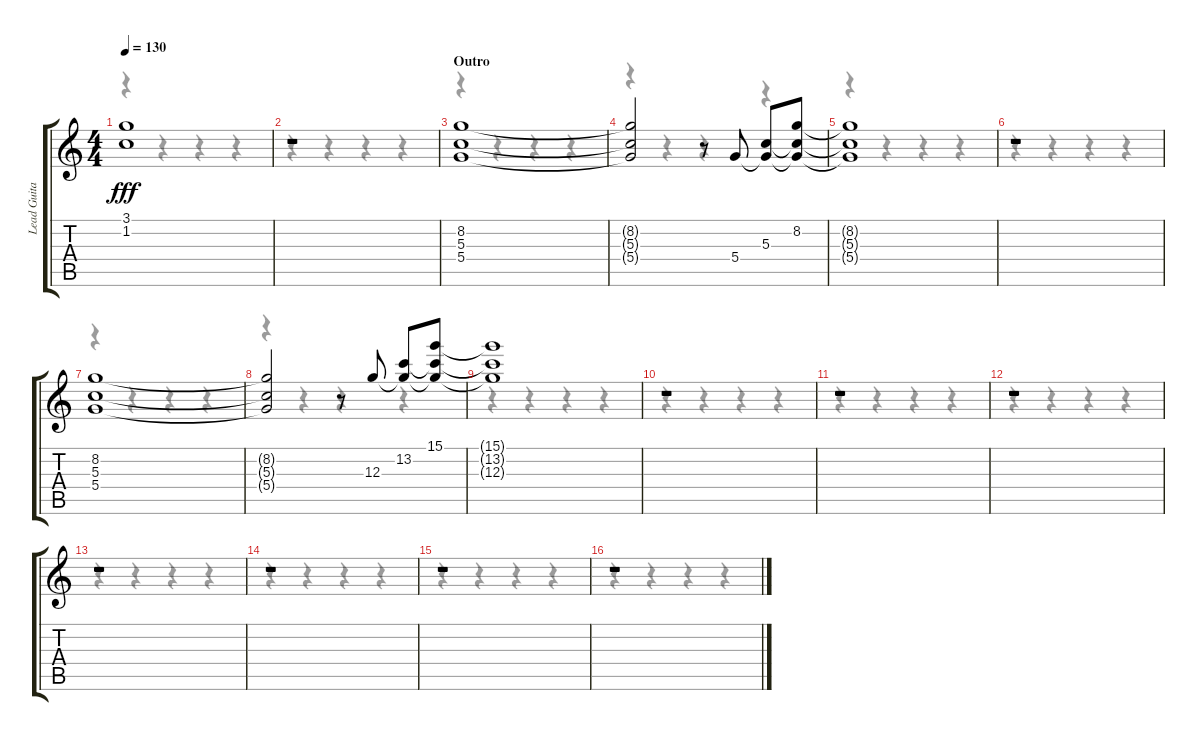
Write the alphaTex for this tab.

\track ("Lead Guitar" "Lead Guita") {instrument electricguitarclean}
\staff {score tabs}
\tuning (E4 B3 G3 D3 A2 E2) {hide}
\voice
\ts (4 4)
\tempo 130
\clef g2
\ks c
(3.1{t} 1.2{t}).1{dy fff} |
r.1 |
\section ("" "Outro")
(8.2 5.3 5.4).1 |
(8.2{t} 5.3{t} 5.4{t}).2 r.8 5.4.8 (5.3 5.4{t}).8 (8.2 5.3{t} 5.4{t}).8 |
(8.2{t} 5.3{t} 5.4{t}).1 |
r.1 |
(8.2 5.3 5.4).1 |
(8.2{t} 5.3{t} 5.4{t}).2 r.8 12.3.8 (13.2 12.3{t}).8 (15.1 13.2{t} 12.3{t}).8 |
(15.1{t} 13.2{t} 12.3{t}).1 |
r.1 |
r.1 |
r.1 |
r.1 |
r.1 |
r.1 |
r.1
\voice
\clef g2
\ottava regular
\simile none
\ks c
r.4{dy f} r.4 r.4 r.4 |
r.4 r.4 r.4 r.4 |
r.4 r.4 r.4 r.4 |
r.4 r.4 r.4 r.4 |
r.4 r.4 r.4 r.4 |
r.4 r.4 r.4 r.4 |
r.4 r.4 r.4 r.4 |
r.4 r.4 r.4 r.4 |
r.4 r.4 r.4 r.4 |
r.4 r.4 r.4 r.4 |
r.4 r.4 r.4 r.4 |
r.4 r.4 r.4 r.4 |
r.4 r.4 r.4 r.4 |
r.4 r.4 r.4 r.4 |
r.4 r.4 r.4 r.4 |
r.4 r.4 r.4 r.4
